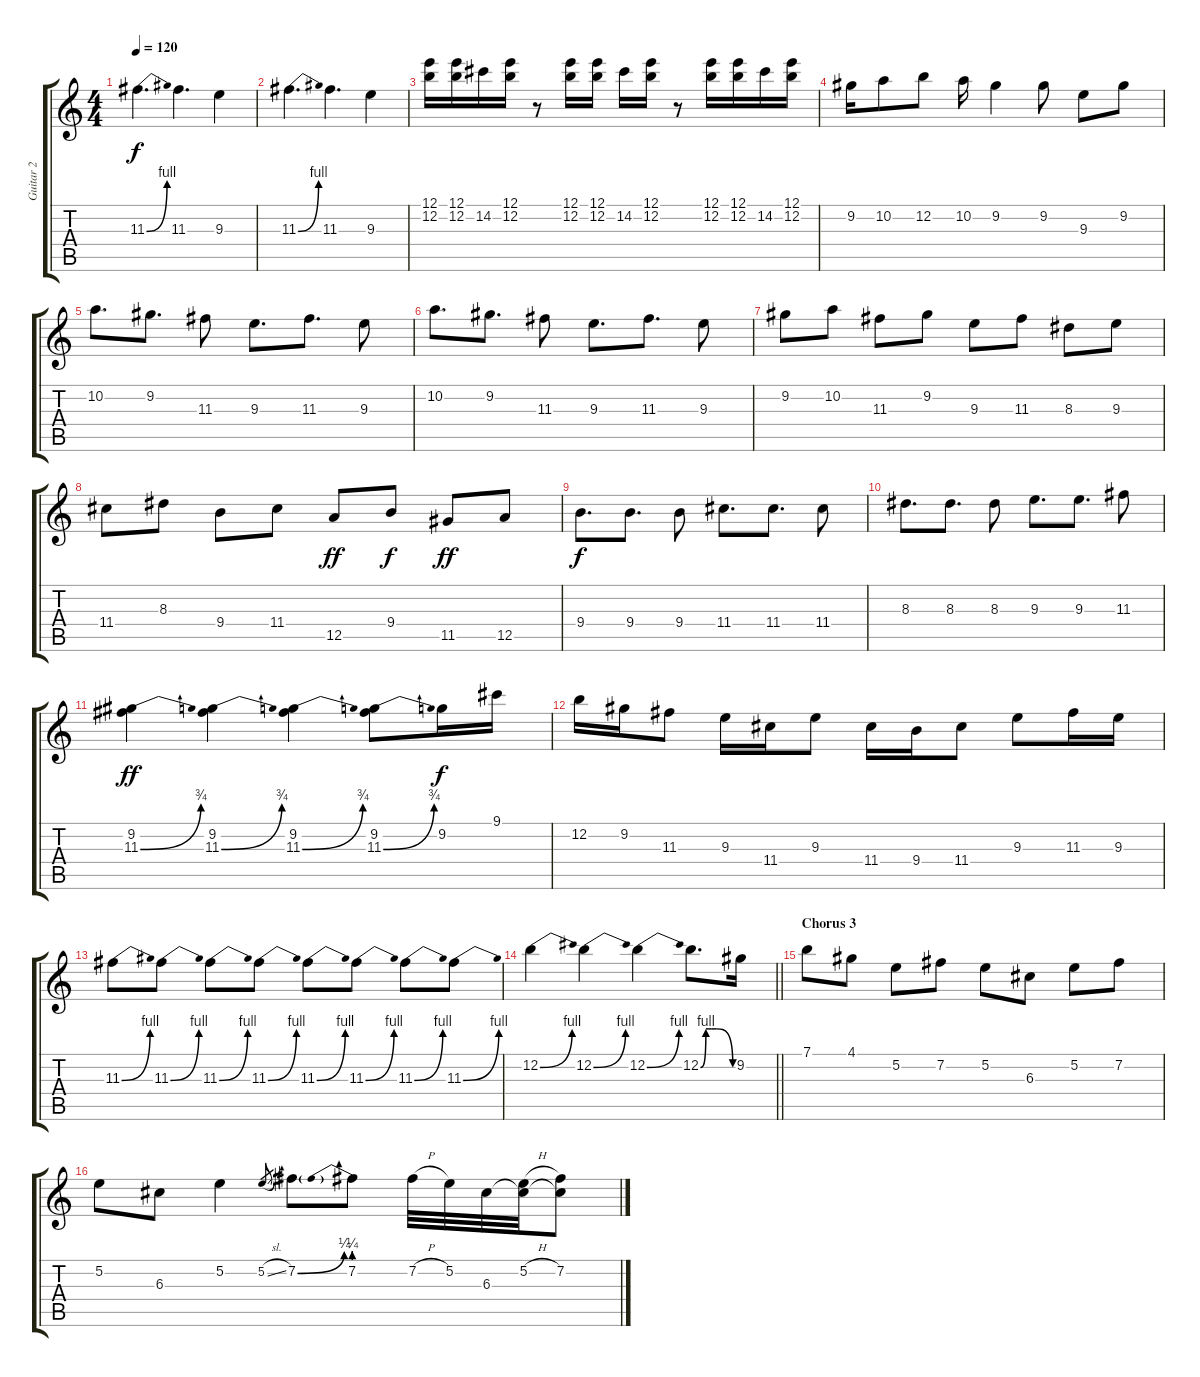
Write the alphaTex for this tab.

\track ("Guitar 2" "Guitar 2") {instrument overdrivenguitar}
\staff {score tabs}
\tuning (E4 B3 G3 D3 A2 E2) {hide}
\ts (4 4)
\tempo 120
\clef g2
\ks c
11.3{be (bend 0 0 60 4)}.4{d dy f} 11.3.4{d} 9.3.4 |
11.3{be (bend 0 0 60 4)}.4{d} 11.3.4{d} 9.3.4 |
(12.1 12.2).16 (12.1 12.2).16 14.2.16 (12.1 12.2).16 r.8 (12.1 12.2).16 (12.1 12.2).16 14.2.16 (12.1 12.2).16 r.8 (12.1 12.2).16 (12.1 12.2).16 14.2.16 (12.1 12.2).16 |
9.2.16 10.2.8 12.2.8 10.2.16 9.2.4 9.2.8 9.3.8 9.2.8 |
10.2.8{d} 9.2.8{d} 11.3.8 9.3.8{d} 11.3.8{d} 9.3.8 |
10.2.8{d} 9.2.8{d} 11.3.8 9.3.8{d} 11.3.8{d} 9.3.8 |
9.2.8 10.2.8 11.3.8 9.2.8 9.3.8 11.3.8 8.3.8 9.3.8 |
11.4.8 8.3.8 9.4.8 11.4.8 12.5.8{dy ff} 9.4.8{dy f} 11.5.8{dy ff} 12.5.8 |
9.4.8{d dy f} 9.4.8{d} 9.4.8 11.4.8{d} 11.4.8{d} 11.4.8 |
8.3.8{d} 8.3.8{d} 8.3.8 9.3.8{d} 9.3.8{d} 11.3.8 |
(9.2 11.3{be (bend 0 0 60 3)}).4{dy ff} (9.2 11.3{be (bend 0 0 60 3)}).4 (9.2 11.3{be (bend 0 0 60 3)}).4 (9.2 11.3{be (bend 0 0 60 3)}).8 9.2.16{dy f} 9.1.16 |
12.2.16 9.2.16 11.3.8 9.3.16 11.4.16 9.3.8 11.4.16 9.4.16 11.4.8 9.3.8 11.3.16 9.3.16 |
11.3{be (bend 0 0 60 4)}.8 11.3{be (bend 0 0 60 4)}.8 11.3{be (bend 0 0 60 4)}.8 11.3{be (bend 0 0 60 4)}.8 11.3{be (bend 0 0 60 4)}.8 11.3{be (bend 0 0 60 4)}.8 11.3{be (bend 0 0 60 4)}.8 11.3{be (bend 0 0 60 4)}.8 |
\barLineRight lightlight
12.2{be (bend 0 0 60 4)}.4 12.2{be (bend 0 0 60 4)}.4 12.2{be (bend 0 0 60 4)}.4 12.2{be (custom 0 0 10 4 20 4 30 4 60 0)}.8{d} 9.2.16 |
\section ("" "Chorus 3")
7.1.8 4.1.8 5.2.8 7.2.8 5.2.8 6.3.8 5.2.8 7.2.8 |
5.2.8 6.3.8 5.2.4 5.2{sl}.8{gr} 7.2{be (bend 0 0 60 1)}.8 7.2{be (prebend 0 1 60 1)}.8 7.2{h}.32 5.2.32 6.3.32 (5.2{h} 6.3{t}).32 (7.2 6.3{t}).8
